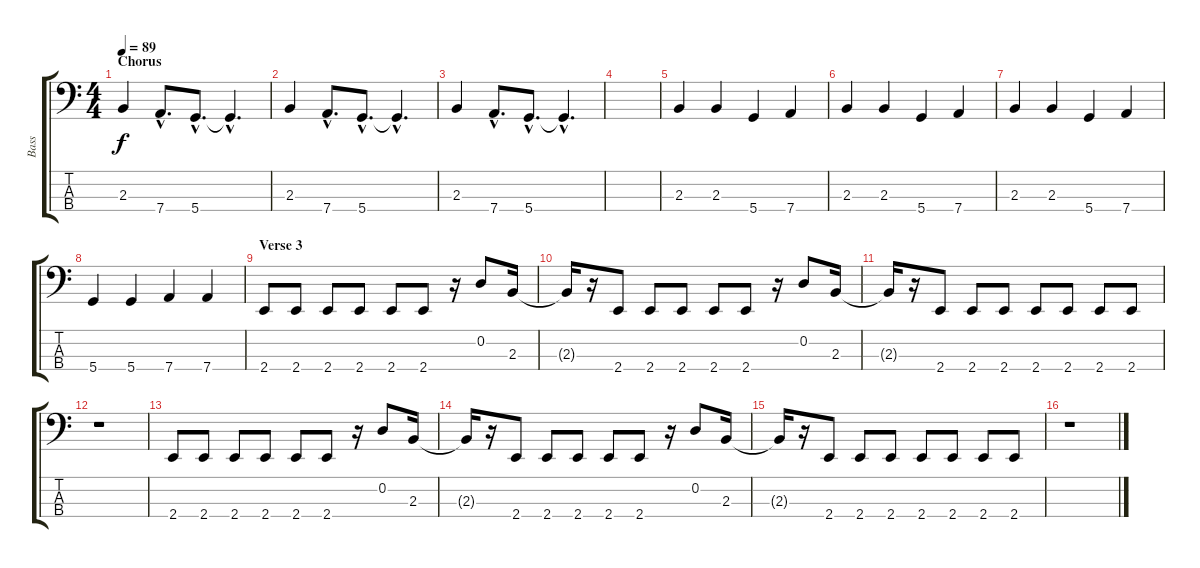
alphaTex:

\track ("Bass" "Bass") {instrument electricbassfinger}
\staff {score tabs}
\tuning (G2 D2 A1 D1) {hide}
\ts (4 4)
\section ("" "Chorus")
\tempo 89
\clef f4
\ks c
2.3.4{dy f} 7.4{hac}.8{d} 5.4{hac}.8{d} 5.4{hac t}.4{d} |
2.3.4 7.4{hac}.8{d} 5.4{hac}.8{d} 5.4{hac t}.4{d} |
2.3.4 7.4{hac}.8{d} 5.4{hac}.8{d} 5.4{hac t}.4{d} |
|
2.3.4 2.3.4 5.4.4 7.4.4 |
2.3.4 2.3.4 5.4.4 7.4.4 |
2.3.4 2.3.4 5.4.4 7.4.4 |
5.4.4 5.4.4 7.4.4 7.4.4 |
\section ("" "Verse 3")
2.4.8 2.4.8 2.4.8 2.4.8 2.4.8 2.4.8 r.16 0.2.8 2.3.16 |
2.3{t}.16 r.16 2.4.8 2.4.8 2.4.8 2.4.8 2.4.8 r.16 0.2.8 2.3.16 |
2.3{t}.16 r.16 2.4.8 2.4.8 2.4.8 2.4.8 2.4.8 2.4.8 2.4.8 |
r.1 |
2.4.8 2.4.8 2.4.8 2.4.8 2.4.8 2.4.8 r.16 0.2.8 2.3.16 |
2.3{t}.16 r.16 2.4.8 2.4.8 2.4.8 2.4.8 2.4.8 r.16 0.2.8 2.3.16 |
2.3{t}.16 r.16 2.4.8 2.4.8 2.4.8 2.4.8 2.4.8 2.4.8 2.4.8 |
r.1
